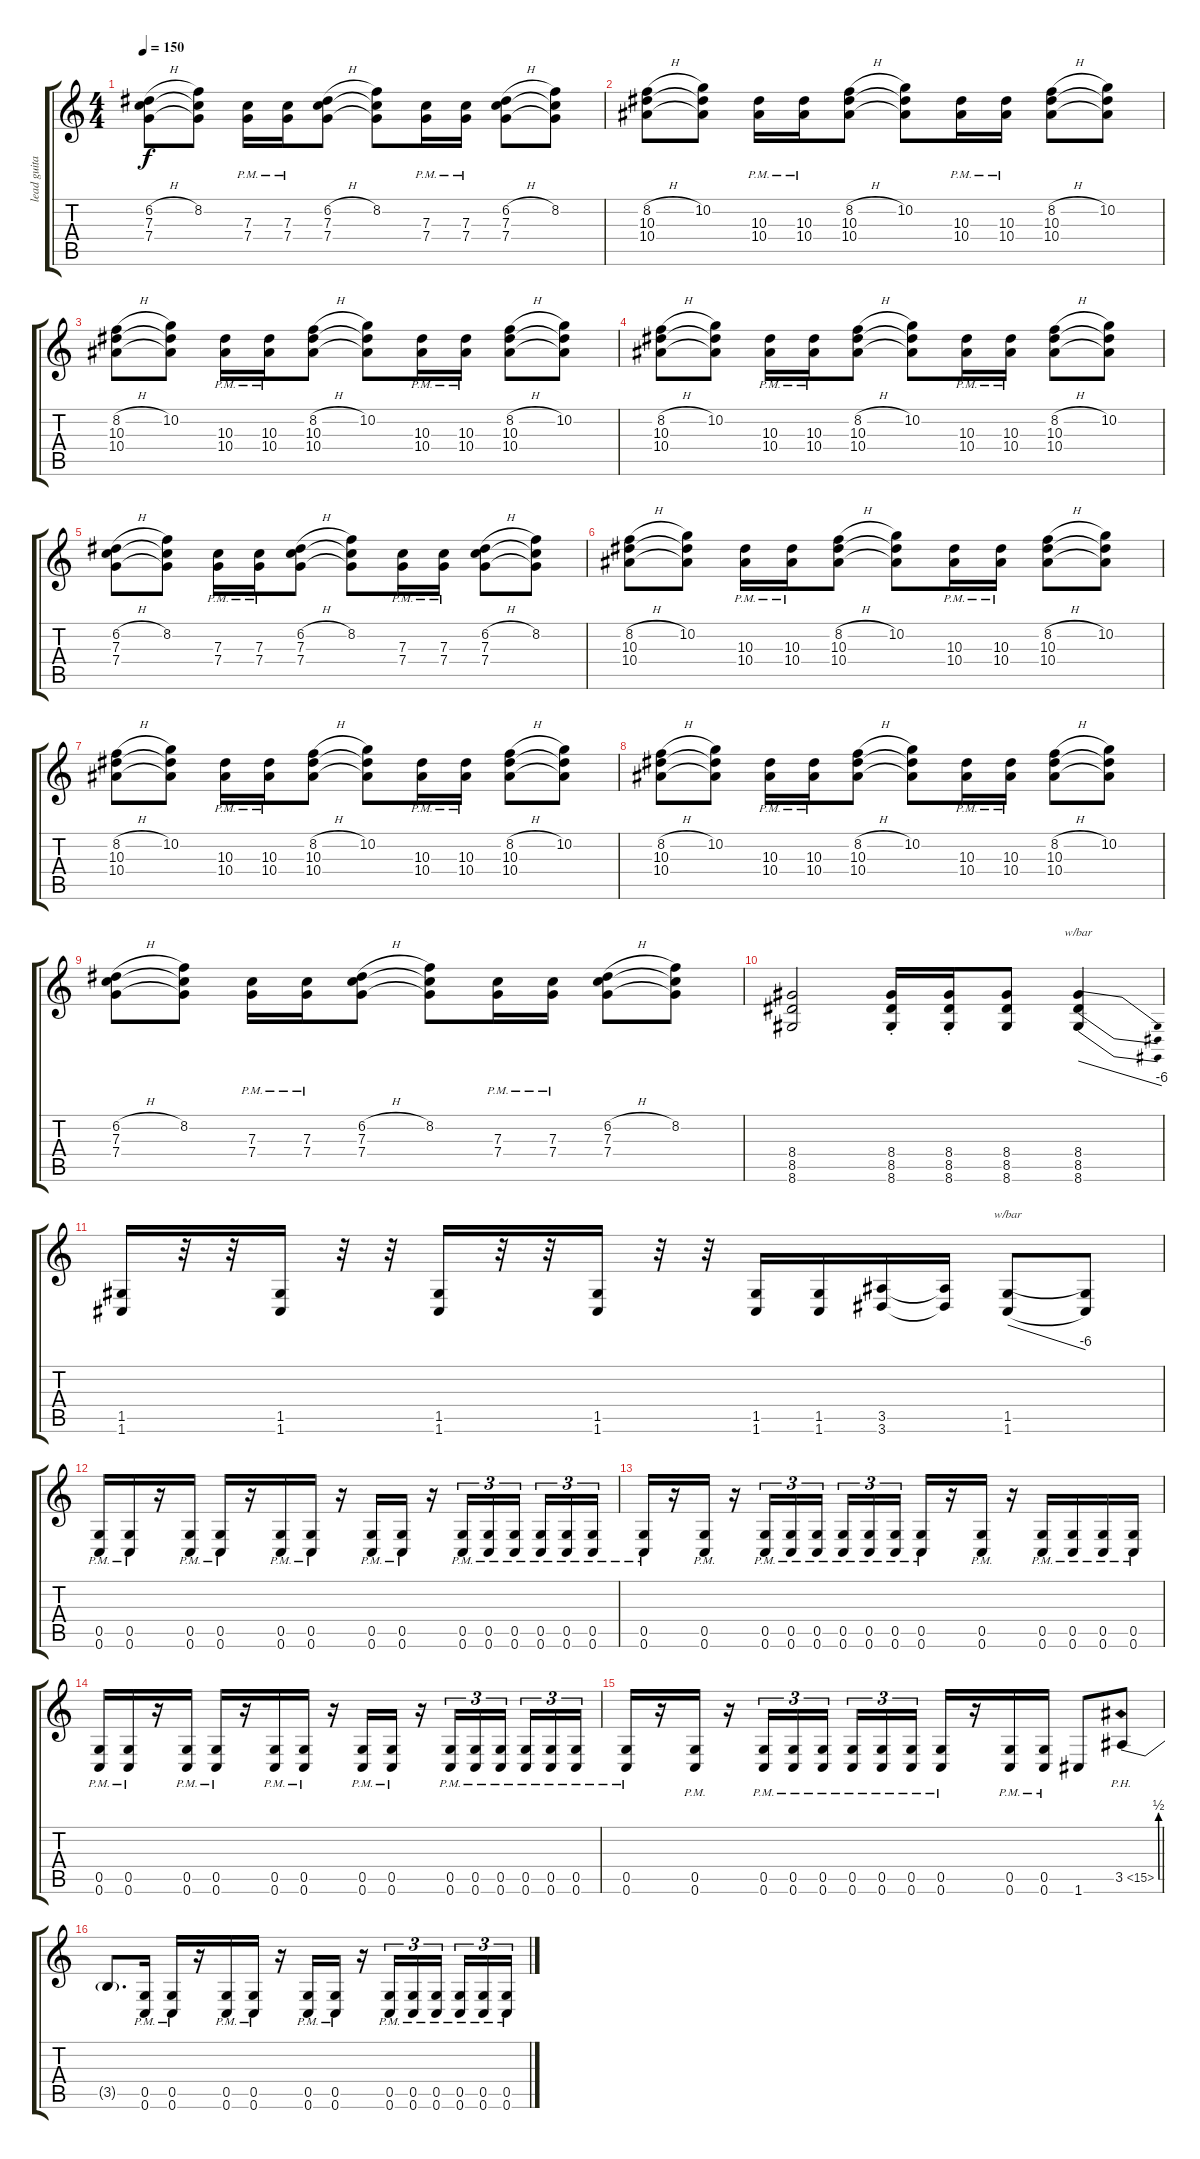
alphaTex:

\track ("lead guitar" "lead guita") {instrument distortionguitar}
\staff {score tabs}
\tuning (D4 A3 F3 C3 G2 C2) {hide}
\ts (4 4)
\tempo 150
\clef g2
\ks c
(6.2{h} 7.3 7.4).8{dy f} (8.2 7.3{t} 7.4{t}).8 (7.3{pm} 7.4{pm}).16 (7.3{pm} 7.4{pm}).16 (6.2{h} 7.3 7.4).8 (8.2 7.3{t} 7.4{t}).8 (7.3{pm} 7.4{pm}).16 (7.3{pm} 7.4{pm}).16 (6.2{h} 7.3 7.4).8 (8.2 7.3{t} 7.4{t}).8 |
(8.2{h} 10.3 10.4).8 (10.2 10.3{t} 10.4{t}).8 (10.3{pm} 10.4{pm}).16 (10.3{pm} 10.4{pm}).16 (8.2{h} 10.3 10.4).8 (10.2 10.3{t} 10.4{t}).8 (10.3{pm} 10.4{pm}).16 (10.3{pm} 10.4{pm}).16 (8.2{h} 10.3 10.4).8 (10.2 10.3{t} 10.4{t}).8 |
(8.2{h} 10.3 10.4).8 (10.2 10.3{t} 10.4{t}).8 (10.3{pm} 10.4{pm}).16 (10.3{pm} 10.4{pm}).16 (8.2{h} 10.3 10.4).8 (10.2 10.3{t} 10.4{t}).8 (10.3{pm} 10.4{pm}).16 (10.3{pm} 10.4{pm}).16 (8.2{h} 10.3 10.4).8 (10.2 10.3{t} 10.4{t}).8 |
(8.2{h} 10.3 10.4).8 (10.2 10.3{t} 10.4{t}).8 (10.3{pm} 10.4{pm}).16 (10.3{pm} 10.4{pm}).16 (8.2{h} 10.3 10.4).8 (10.2 10.3{t} 10.4{t}).8 (10.3{pm} 10.4{pm}).16 (10.3{pm} 10.4{pm}).16 (8.2{h} 10.3 10.4).8 (10.2 10.3{t} 10.4{t}).8 |
(6.2{h} 7.3 7.4).8 (8.2 7.3{t} 7.4{t}).8 (7.3{pm} 7.4{pm}).16 (7.3{pm} 7.4{pm}).16 (6.2{h} 7.3 7.4).8 (8.2 7.3{t} 7.4{t}).8 (7.3{pm} 7.4{pm}).16 (7.3{pm} 7.4{pm}).16 (6.2{h} 7.3 7.4).8 (8.2 7.3{t} 7.4{t}).8 |
(8.2{h} 10.3 10.4).8 (10.2 10.3{t} 10.4{t}).8 (10.3{pm} 10.4{pm}).16 (10.3{pm} 10.4{pm}).16 (8.2{h} 10.3 10.4).8 (10.2 10.3{t} 10.4{t}).8 (10.3{pm} 10.4{pm}).16 (10.3{pm} 10.4{pm}).16 (8.2{h} 10.3 10.4).8 (10.2 10.3{t} 10.4{t}).8 |
(8.2{h} 10.3 10.4).8 (10.2 10.3{t} 10.4{t}).8 (10.3{pm} 10.4{pm}).16 (10.3{pm} 10.4{pm}).16 (8.2{h} 10.3 10.4).8 (10.2 10.3{t} 10.4{t}).8 (10.3{pm} 10.4{pm}).16 (10.3{pm} 10.4{pm}).16 (8.2{h} 10.3 10.4).8 (10.2 10.3{t} 10.4{t}).8 |
(8.2{h} 10.3 10.4).8 (10.2 10.3{t} 10.4{t}).8 (10.3{pm} 10.4{pm}).16 (10.3{pm} 10.4{pm}).16 (8.2{h} 10.3 10.4).8 (10.2 10.3{t} 10.4{t}).8 (10.3{pm} 10.4{pm}).16 (10.3{pm} 10.4{pm}).16 (8.2{h} 10.3 10.4).8 (10.2 10.3{t} 10.4{t}).8 |
(6.2{h} 7.3 7.4).8 (8.2 7.3{t} 7.4{t}).8 (7.3{pm} 7.4{pm}).16 (7.3{pm} 7.4{pm}).16 (6.2{h} 7.3 7.4).8 (8.2 7.3{t} 7.4{t}).8 (7.3{pm} 7.4{pm}).16 (7.3{pm} 7.4{pm}).16 (6.2{h} 7.3 7.4).8 (8.2 7.3{t} 7.4{t}).8 |
(8.4 8.5 8.6).2 (8.4{st} 8.5{st} 8.6{st}).16 (8.4{st} 8.5{st} 8.6{st}).16 (8.4 8.5 8.6).8 (8.4 8.5 8.6).4{tbe (dive default 0 0 60 -24)} |
(1.5 1.6).16 r.32 r.32 (1.5 1.6).16 r.32 r.32 (1.5 1.6).16 r.32 r.32 (1.5 1.6).16 r.32 r.32 (1.5 1.6).16 (1.5 1.6).16 (3.5 3.6).16 (3.5{t} 3.6{t}).16 (1.5 1.6).8{tbe (dive default 0 0 60 -24)} (1.5{t} 1.6{t}).8 |
(0.5{pm} 0.6{pm}).16 (0.5{pm} 0.6{pm}).16 r.16 (0.5{pm} 0.6{pm}).16 (0.5{pm} 0.6{pm}).16 r.16 (0.5{pm} 0.6{pm}).16 (0.5{pm} 0.6{pm}).16 r.16 (0.5{pm} 0.6{pm}).16 (0.5{pm} 0.6{pm}).16 r.16 (0.5{pm} 0.6{pm}).16{tu (3 2)} (0.5{pm} 0.6{pm}).16{tu (3 2)} (0.5{pm} 0.6{pm}).16{tu (3 2) beam splitsecondary} (0.5{pm} 0.6{pm}).16{tu (3 2)} (0.5{pm} 0.6{pm}).16{tu (3 2)} (0.5{pm} 0.6{pm}).16{tu (3 2)} |
(0.5{pm} 0.6{pm}).16 r.16 (0.5{pm} 0.6{pm}).16 r.16 (0.5{pm} 0.6{pm}).16{tu (3 2)} (0.5{pm} 0.6{pm}).16{tu (3 2)} (0.5{pm} 0.6{pm}).16{tu (3 2) beam splitsecondary} (0.5{pm} 0.6{pm}).16{tu (3 2)} (0.5{pm} 0.6{pm}).16{tu (3 2)} (0.5{pm} 0.6{pm}).16{tu (3 2)} (0.5{pm} 0.6{pm}).16 r.16 (0.5{pm} 0.6{pm}).16 r.16 (0.5{pm} 0.6{pm}).16 (0.5{pm} 0.6{pm}).16 (0.5{pm} 0.6{pm}).16 (0.5{pm} 0.6{pm}).16 |
(0.5{pm} 0.6{pm}).16 (0.5{pm} 0.6{pm}).16 r.16 (0.5{pm} 0.6{pm}).16 (0.5{pm} 0.6{pm}).16 r.16 (0.5{pm} 0.6{pm}).16 (0.5{pm} 0.6{pm}).16 r.16 (0.5{pm} 0.6{pm}).16 (0.5{pm} 0.6{pm}).16 r.16 (0.5{pm} 0.6{pm}).16{tu (3 2)} (0.5{pm} 0.6{pm}).16{tu (3 2)} (0.5{pm} 0.6{pm}).16{tu (3 2) beam splitsecondary} (0.5{pm} 0.6{pm}).16{tu (3 2)} (0.5{pm} 0.6{pm}).16{tu (3 2)} (0.5{pm} 0.6{pm}).16{tu (3 2)} |
(0.5{pm} 0.6{pm}).16 r.16 (0.5{pm} 0.6{pm}).16 r.16 (0.5{pm} 0.6{pm}).16{tu (3 2)} (0.5{pm} 0.6{pm}).16{tu (3 2)} (0.5{pm} 0.6{pm}).16{tu (3 2) beam splitsecondary} (0.5{pm} 0.6{pm}).16{tu (3 2)} (0.5{pm} 0.6{pm}).16{tu (3 2)} (0.5{pm} 0.6{pm}).16{tu (3 2)} (0.5{pm} 0.6{pm}).16 r.16 (0.5{pm} 0.6{pm}).16 (0.5{pm} 0.6{pm}).16 1.6.8 3.5{be (bend 0 0 60 2) ph 12}.8{instrument guitarharmonics} |
3.5{t}.8{d} (0.5{pm} 0.6{pm}).16{instrument distortionguitar} (0.5{pm} 0.6{pm}).16 r.16 (0.5{pm} 0.6{pm}).16 (0.5{pm} 0.6{pm}).16 r.16 (0.5{pm} 0.6{pm}).16 (0.5{pm} 0.6{pm}).16 r.16 (0.5{pm} 0.6{pm}).16{tu (3 2)} (0.5{pm} 0.6{pm}).16{tu (3 2)} (0.5{pm} 0.6{pm}).16{tu (3 2) beam splitsecondary} (0.5{pm} 0.6{pm}).16{tu (3 2)} (0.5{pm} 0.6{pm}).16{tu (3 2)} (0.5{pm} 0.6{pm}).16{tu (3 2)}
